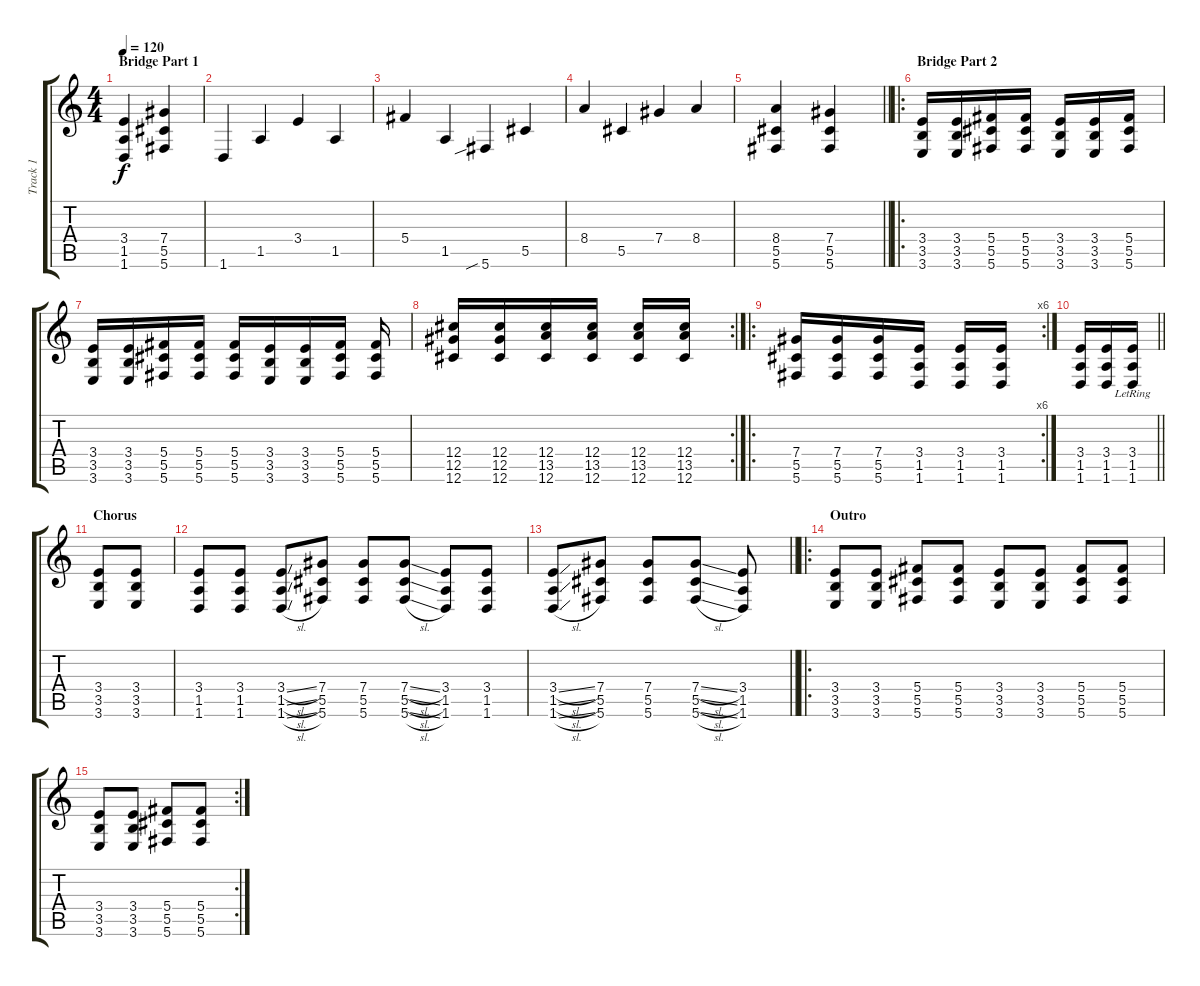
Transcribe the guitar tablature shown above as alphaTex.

\track ("Track 1" "Track 1") {instrument acousticguitarsteel}
\staff {score tabs}
\tuning (Eb4 Bb3 Gb3 Db3 Ab2 Db2) {hide}
\ts (4 4)
\section ("" "Bridge Part 1")
\tempo 120
\clef g2
\ks c
(3.4 1.5 1.6).4{dy f} (7.4 5.5 5.6).4 |
1.6.4 1.5.4 3.4.4 1.5.4 |
5.4.4 1.5.4 5.6{sib}.4 5.5.4 |
8.4.4 5.5.4 7.4.4 8.4.4 |
\barLineRight lightlight
(8.4 5.5 5.6).4 (7.4 5.5 5.6).4 |
\ro
\section ("" "Bridge Part 2")
(3.4 3.5 3.6).16 (3.4 3.5 3.6).16 (5.4 5.5 5.6).16 (5.4 5.5 5.6).16 (3.4 3.5 3.6).16 (3.4 3.5 3.6).16 (5.4 5.5 5.6).16 |
(3.4 3.5 3.6).16 (3.4 3.5 3.6).16 (5.4 5.5 5.6).16 (5.4 5.5 5.6).16 (5.4 5.5 5.6).16 (3.4 3.5 3.6).16 (3.4 3.5 3.6).16 (5.4 5.5 5.6).16 (5.4 5.5 5.6).16 |
\rc 2
(12.4 12.5 12.6).16 (12.4 12.5 12.6).16 (12.4 13.5 12.6).16 (12.4 13.5 12.6).16 (12.4 13.5 12.6).16 (12.4 13.5 12.6).16 |
\ro
\rc 6
(7.4 5.5 5.6).16 (7.4 5.5 5.6).16 (7.4 5.5 5.6).16 (3.4 1.5 1.6).16 (3.4 1.5 1.6).16 (3.4 1.5 1.6).16 |
\barLineRight lightlight
(3.4 1.5 1.6).16 (3.4 1.5 1.6).16 (3.4 1.5 1.6{lr}).16 |
\section ("" "Chorus")
(3.4 3.5 3.6).8 (3.4 3.5 3.6).8 |
(3.4 1.5 1.6).8 (3.4 1.5 1.6).8 (3.4{sl} 1.5{sl} 1.6{sl}).8 (7.4 5.5 5.6).8 (7.4 5.5 5.6).8 (7.4{sl} 5.5{sl} 5.6{sl}).8 (3.4 1.5 1.6).8 (3.4 1.5 1.6).8 |
\barLineRight lightlight
(3.4{sl} 1.5{sl} 1.6{sl}).8 (7.4 5.5 5.6).8 (7.4 5.5 5.6).8 (7.4{sl} 5.5{sl} 5.6{sl}).8 (3.4 1.5 1.6).8 |
\ro
\section ("" "Outro")
(3.4 3.5 3.6).8 (3.4 3.5 3.6).8 (5.4 5.5 5.6).8 (5.4 5.5 5.6).8 (3.4 3.5 3.6).8 (3.4 3.5 3.6).8 (5.4 5.5 5.6).8 (5.4 5.5 5.6).8 |
\rc 2
(3.4 3.5 3.6).8 (3.4 3.5 3.6).8 (5.4 5.5 5.6).8 (5.4 5.5 5.6).8
